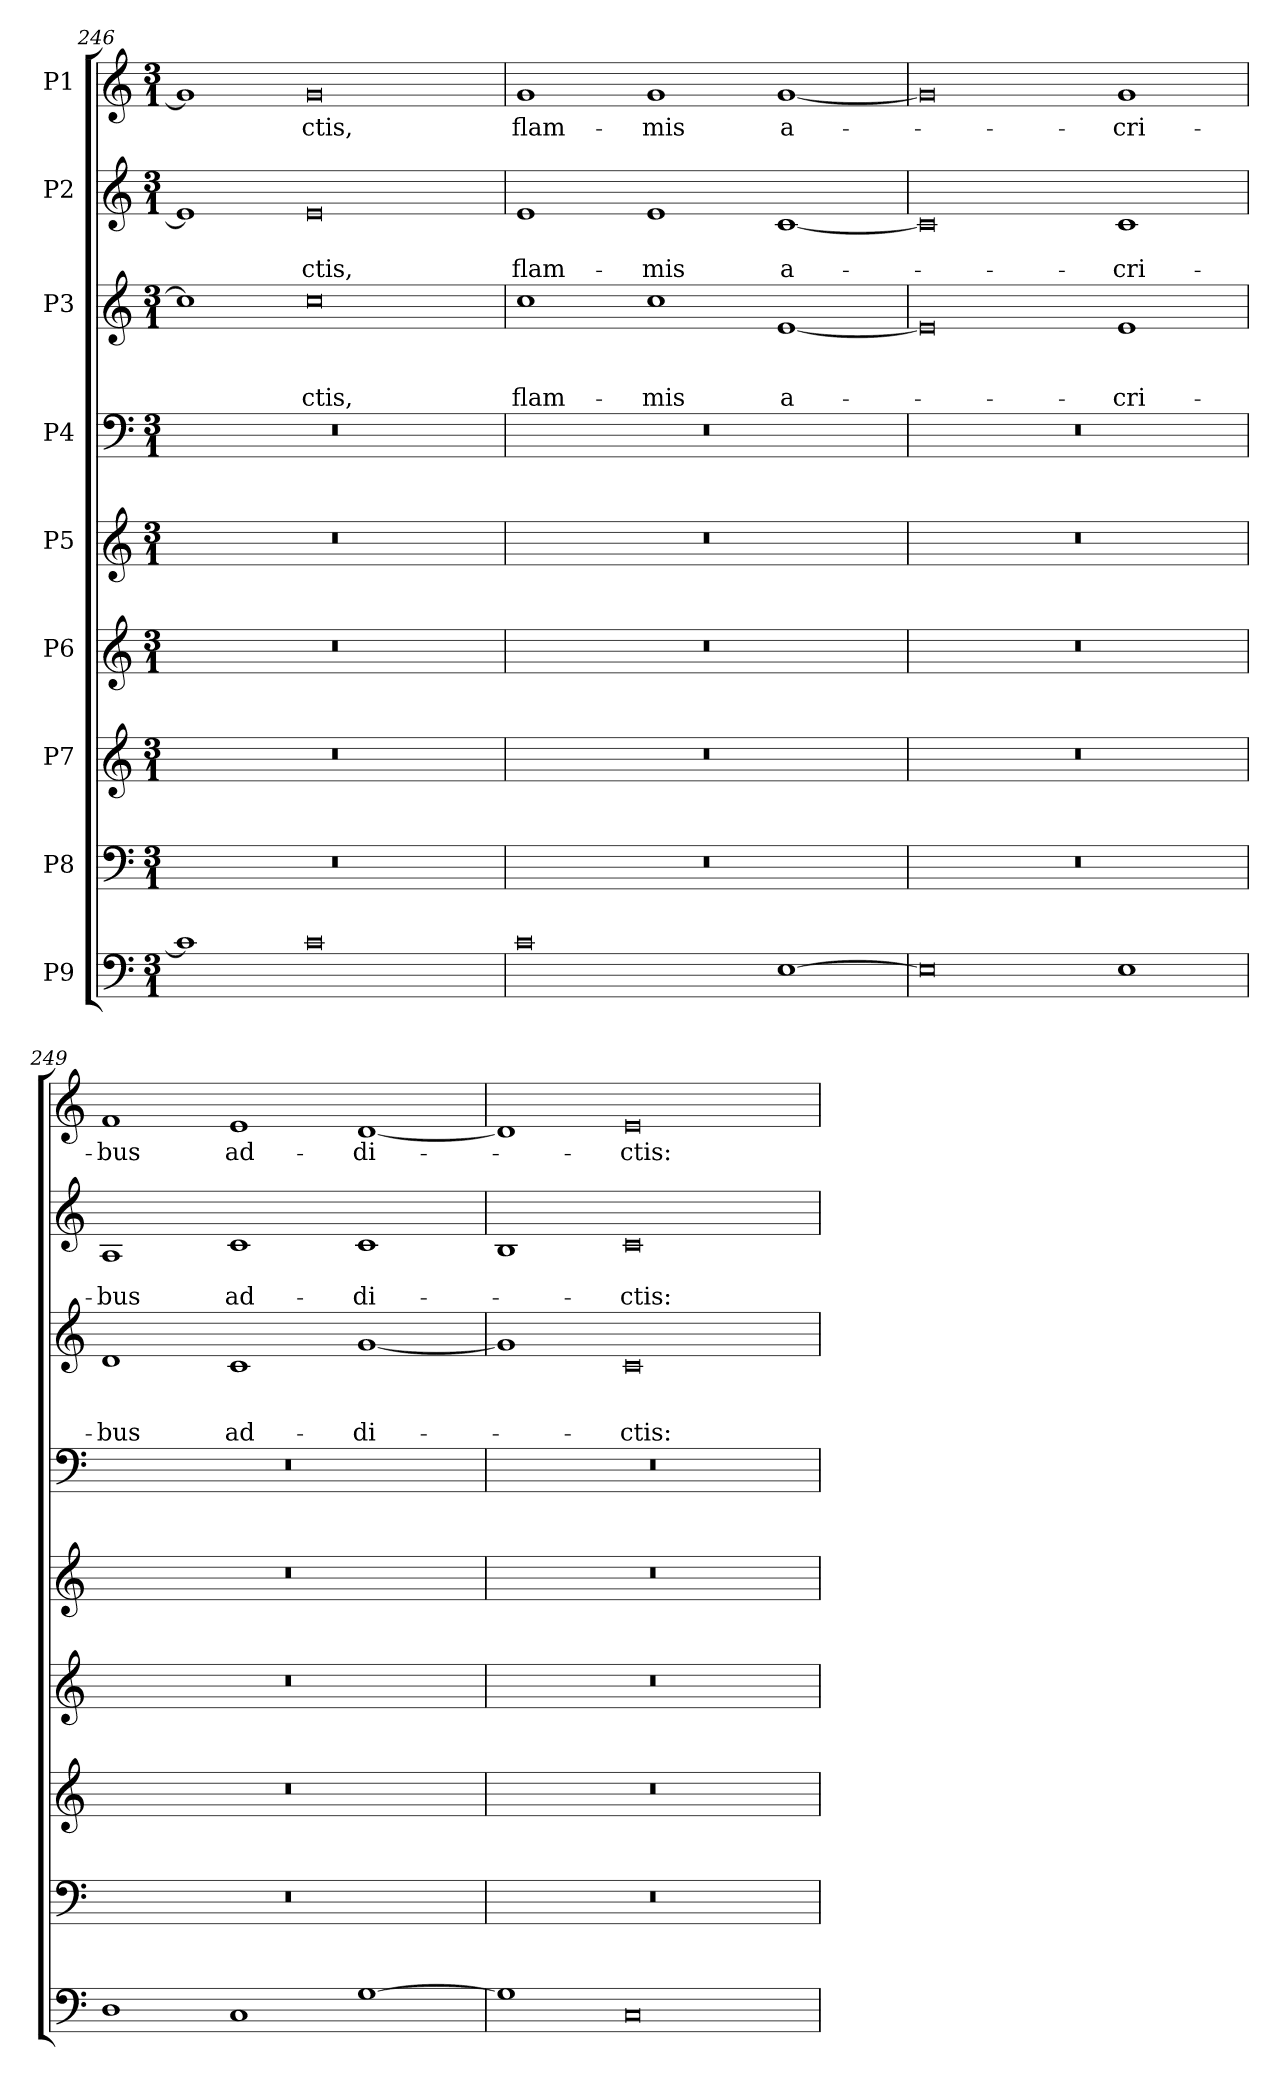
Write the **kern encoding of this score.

**kern	**kern	**kern	**kern	**kern	**kern	**kern	**text	**text	**text	**kern	**text	**text	**kern	**text
*part9	*part8	*part7	*part6	*part5	*part4	*part3	*part3	*part3	*part3	*part2	*part2	*part2	*part1	*part1
*staff9	*staff8	*staff7	*staff6	*staff5	*staff4	*staff3	*staff3	*staff3	*staff3	*staff2	*staff2	*staff2	*staff1	*staff1
*I"P9	*I"P8	*I"P7	*I"P6	*I"P5	*I"P4	*I"P3	*	*	*	*I"P2	*	*	*I"P1	*
*clefF4	*clefF4	*clefG2	*clefG2	*clefG2	*clefF4	*clefG2	*	*	*	*clefG2	*	*	*clefG2	*
*	*	*ITrd7c12	*	*	*	*ITrd7c12	*	*	*	*	*	*	*	*
*k[]	*k[]	*k[]	*k[]	*k[]	*k[]	*k[]	*	*	*	*k[]	*	*	*k[]	*
*C:	*C:	*C:	*C:	*C:	*C:	*C:	*	*	*	*C:	*	*	*C:	*
*M3/1	*M3/1	*M3/1	*M3/1	*M3/1	*M3/1	*M3/1	*	*	*	*M3/1	*	*	*M3/1	*
=246	=246	=246	=246	=246	=246	=246	=246	=246	=246	=246	=246	=246	=246	=246
*^	*	*	*	*	*	*	*	*	*	*	*	*	*	*
!	!	!LO:N:vis=1	!LO:N:vis=1	!LO:N:vis=1	!LO:N:vis=1	!LO:N:vis=1	!	!	!	!	!	!	!	!	!
1c]	0.ryy	0.r	0.r	0.r	0.r	0.r	1c]	.	.	.	1e]	.	.	1g]	.
!	!	!	!	!	!	!	!	!	!	!LO:LY:b	!	!	!LO:LY:b	!	!LO:LY:b
0c	.	.	.	.	.	.	0c	.	.	-ctis,	0e	.	-ctis,	0g	-ctis,
=247	=247	=247	=247	=247	=247	=247	=247	=247	=247	=247	=247	=247	=247	=247	=247
!	!	!LO:N:vis=1	!LO:N:vis=1	!LO:N:vis=1	!LO:N:vis=1	!LO:N:vis=1	!	!	!	!LO:LY:b	!	!	!LO:LY:b	!	!LO:LY:b
0c	0.ryy	0.r	0.r	0.r	0.r	0.r	1c	.	.	flam-	1e	.	flam-	1g	flam-
!	!	!	!	!	!	!	!	!	!	!LO:LY:b	!	!	!LO:LY:b	!	!LO:LY:b
.	.	.	.	.	.	.	1c	.	.	-mis	1e	.	-mis	1g	-mis
!	!	!	!	!	!	!	!	!	!	!LO:LY:b	!	!	!LO:LY:b	!	!LO:LY:b
[>1E	.	.	.	.	.	.	[>1E	.	.	a-	[<1c	.	a-	[<1g	a-
=248	=248	=248	=248	=248	=248	=248	=248	=248	=248	=248	=248	=248	=248	=248	=248
!	!	!LO:N:vis=1	!LO:N:vis=1	!LO:N:vis=1	!LO:N:vis=1	!LO:N:vis=1	!	!	!	!	!	!	!	!	!
0E]	0.ryy	0.r	0.r	0.r	0.r	0.r	0E]	.	.	.	0c]	.	.	0g]	.
!	!	!	!	!	!	!	!	!	!	!LO:LY:b	!	!	!LO:LY:b	!	!LO:LY:b
1E	.	.	.	.	.	.	1E	.	.	-cri-	1c	.	-cri-	1g	-cri-
=249	=249	=249	=249	=249	=249	=249	=249	=249	=249	=249	=249	=249	=249	=249	=249
!	!	!LO:N:vis=1	!LO:N:vis=1	!LO:N:vis=1	!LO:N:vis=1	!LO:N:vis=1	!	!	!	!LO:LY:b	!	!	!LO:LY:b	!	!LO:LY:b
1D	0.ryy	0.r	0.r	0.r	0.r	0.r	1D	.	.	-bus	1A	.	-bus	1f	-bus
!	!	!	!	!	!	!	!	!	!	!LO:LY:b	!	!	!LO:LY:b	!	!LO:LY:b
1C	.	.	.	.	.	.	1C	.	.	ad-	1c	.	ad-	1e	ad-
!	!	!	!	!	!	!	!	!	!	!LO:LY:b	!	!	!LO:LY:b	!	!LO:LY:b
[>1G	.	.	.	.	.	.	[>1G	.	.	-di-	1c	.	-di-	[<1d	-di-
=250	=250	=250	=250	=250	=250	=250	=250	=250	=250	=250	=250	=250	=250	=250	=250
!	!	!LO:N:vis=1	!LO:N:vis=1	!LO:N:vis=1	!LO:N:vis=1	!LO:N:vis=1	!	!	!	!	!	!	!	!	!
1G]	0.ryy	0.r	0.r	0.r	0.r	0.r	1G]	.	.	.	1B	.	.	1d]	.
!	!	!	!	!	!	!	!	!	!	!LO:LY:b	!	!	!LO:LY:b	!	!LO:LY:b
0C	.	.	.	.	.	.	0C	.	.	-ctis:	0c	.	-ctis:	0e	-ctis:
*v	*v	*	*	*	*	*	*	*	*	*	*	*	*	*	*
=	=	=	=	=	=	=	=	=	=	=	=	=	=	=
*-	*-	*-	*-	*-	*-	*-	*-	*-	*-	*-	*-	*-	*-	*-
